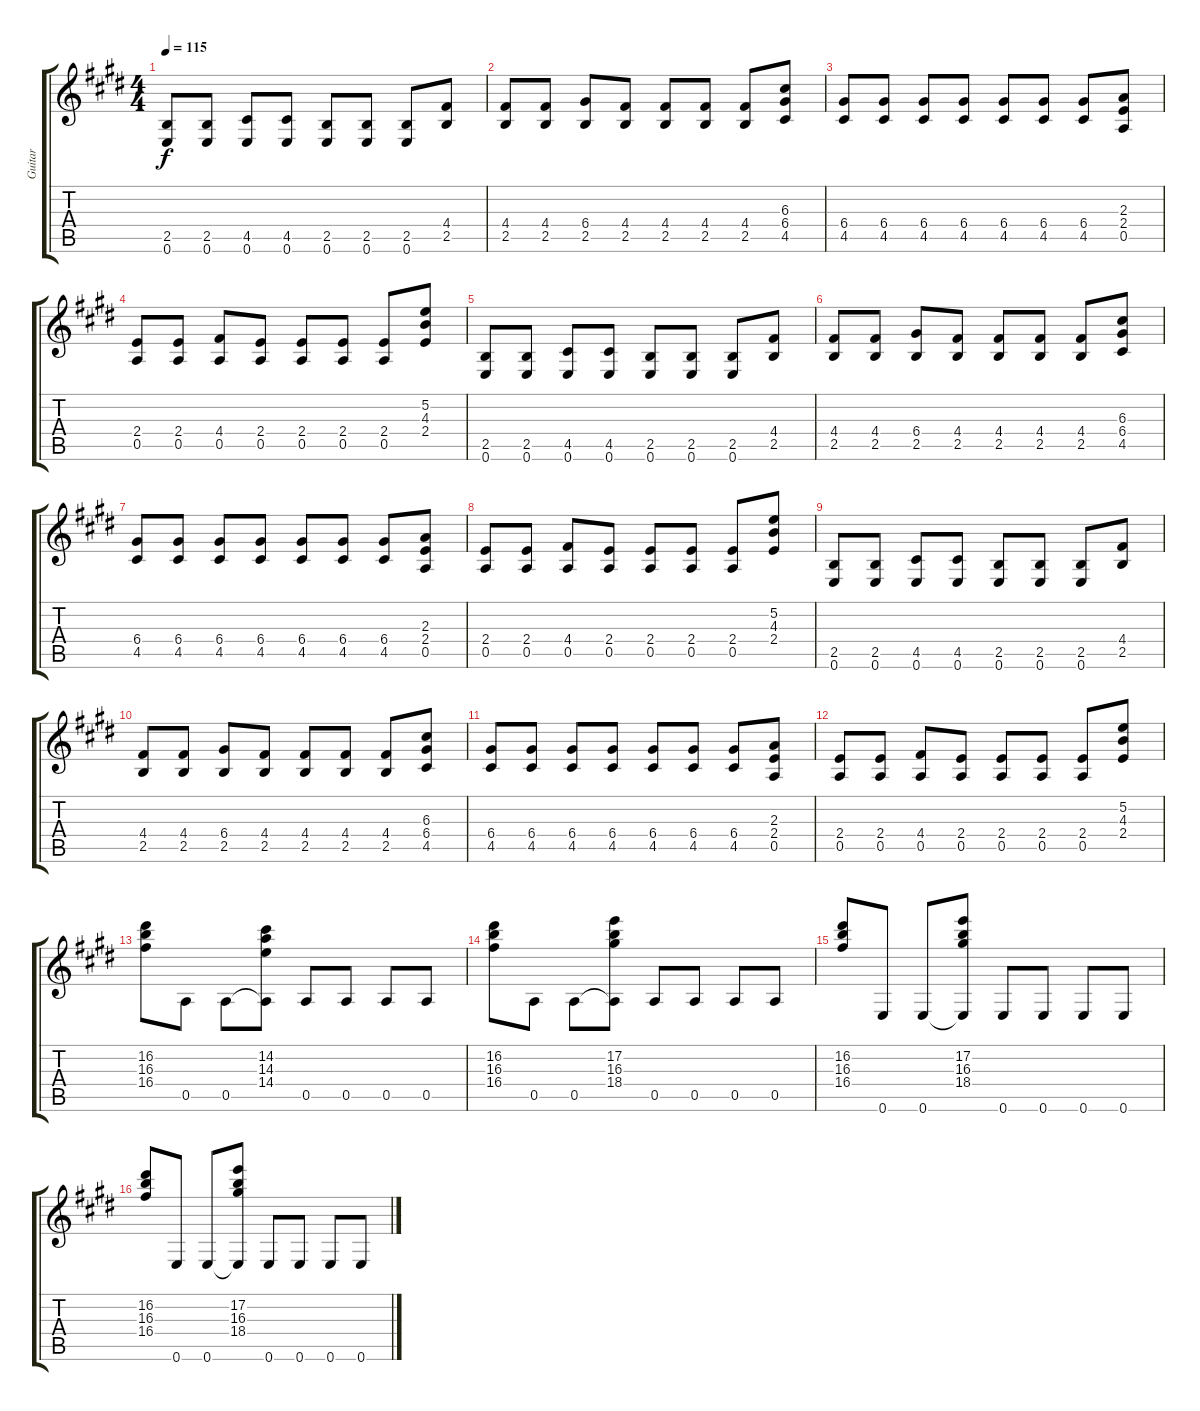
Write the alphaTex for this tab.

\track ("Guitar" "Guitar") {instrument distortionguitar}
\staff {score tabs}
\tuning (E4 B3 G3 D3 A2 E2) {hide}
\ts (4 4)
\tempo 115
\clef g2
\ks c#minor
(2.5 0.6).8{dy f balance 16} (2.5 0.6).8 (4.5 0.6).8 (4.5 0.6).8 (2.5 0.6).8 (2.5 0.6).8 (2.5 0.6).8 (4.4 2.5).8 |
(4.4 2.5).8 (4.4 2.5).8 (6.4 2.5).8 (4.4 2.5).8 (4.4 2.5).8 (4.4 2.5).8 (4.4 2.5).8 (6.3 6.4 4.5).8 |
(6.4 4.5).8 (6.4 4.5).8 (6.4 4.5).8 (6.4 4.5).8 (6.4 4.5).8 (6.4 4.5).8 (6.4 4.5).8 (2.3 2.4 0.5).8 |
(2.4 0.5).8 (2.4 0.5).8 (4.4 0.5).8 (2.4 0.5).8 (2.4 0.5).8 (2.4 0.5).8 (2.4 0.5).8 (5.2 4.3 2.4).8 |
(2.5 0.6).8{balance 16} (2.5 0.6).8 (4.5 0.6).8 (4.5 0.6).8 (2.5 0.6).8 (2.5 0.6).8 (2.5 0.6).8 (4.4 2.5).8 |
(4.4 2.5).8 (4.4 2.5).8 (6.4 2.5).8 (4.4 2.5).8 (4.4 2.5).8 (4.4 2.5).8 (4.4 2.5).8 (6.3 6.4 4.5).8 |
(6.4 4.5).8 (6.4 4.5).8 (6.4 4.5).8 (6.4 4.5).8 (6.4 4.5).8 (6.4 4.5).8 (6.4 4.5).8 (2.3 2.4 0.5).8 |
(2.4 0.5).8 (2.4 0.5).8 (4.4 0.5).8 (2.4 0.5).8 (2.4 0.5).8 (2.4 0.5).8 (2.4 0.5).8 (5.2 4.3 2.4).8 |
(2.5 0.6).8{balance 16} (2.5 0.6).8 (4.5 0.6).8 (4.5 0.6).8 (2.5 0.6).8 (2.5 0.6).8 (2.5 0.6).8 (4.4 2.5).8 |
(4.4 2.5).8 (4.4 2.5).8 (6.4 2.5).8 (4.4 2.5).8 (4.4 2.5).8 (4.4 2.5).8 (4.4 2.5).8 (6.3 6.4 4.5).8 |
(6.4 4.5).8 (6.4 4.5).8 (6.4 4.5).8 (6.4 4.5).8 (6.4 4.5).8 (6.4 4.5).8 (6.4 4.5).8 (2.3 2.4 0.5).8 |
(2.4 0.5).8 (2.4 0.5).8 (4.4 0.5).8 (2.4 0.5).8 (2.4 0.5).8 (2.4 0.5).8 (2.4 0.5).8 (5.2 4.3 2.4).8 |
(16.2 16.3 16.4).8{volume 11} 0.5.8 0.5.8 (14.2 14.3 14.4 0.5{t}).8 0.5.8 0.5.8 0.5.8 0.5.8 |
(16.2 16.3 16.4).8 0.5.8 0.5.8 (17.2 16.3 18.4 0.5{t}).8 0.5.8 0.5.8 0.5.8 0.5.8 |
(16.2 16.3 16.4).8 0.6.8 0.6.8 (17.2 16.3 18.4 0.6{t}).8 0.6.8 0.6.8 0.6.8 0.6.8 |
(16.2 16.3 16.4).8 0.6.8 0.6.8 (17.2 16.3 18.4 0.6{t}).8 0.6.8 0.6.8 0.6.8 0.6.8
